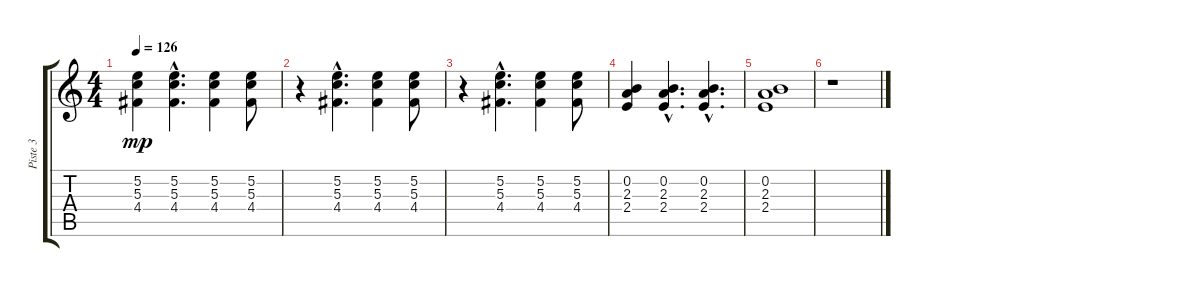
\track ("Piste 3" "Piste 3") {instrument electricguitarjazz}
\staff {score tabs}
\tuning (E4 B3 G3 D3 A2 E2) {hide}
\ts (4 4)
\tempo 126
\clef g2
\ks c
(5.2{t} 5.3{t} 4.4{t}).4{dy mp} (5.2{hac} 5.3{hac} 4.4{hac}).4{d} (5.2 5.3 4.4).4 (5.2 5.3 4.4).8 |
r.4 (5.2{hac} 5.3{hac} 4.4{hac}).4{d} (5.2 5.3 4.4).4 (5.2 5.3 4.4).8 |
r.4 (5.2{hac} 5.3{hac} 4.4{hac}).4{d} (5.2 5.3 4.4).4 (5.2 5.3 4.4).8 |
(0.2 2.3 2.4).4 (0.2{hac} 2.3{hac} 2.4{hac}).4{d} (0.2{hac} 2.3{hac} 2.4{hac}).4{d} |
(0.2 2.3 2.4).1 |
r.1
